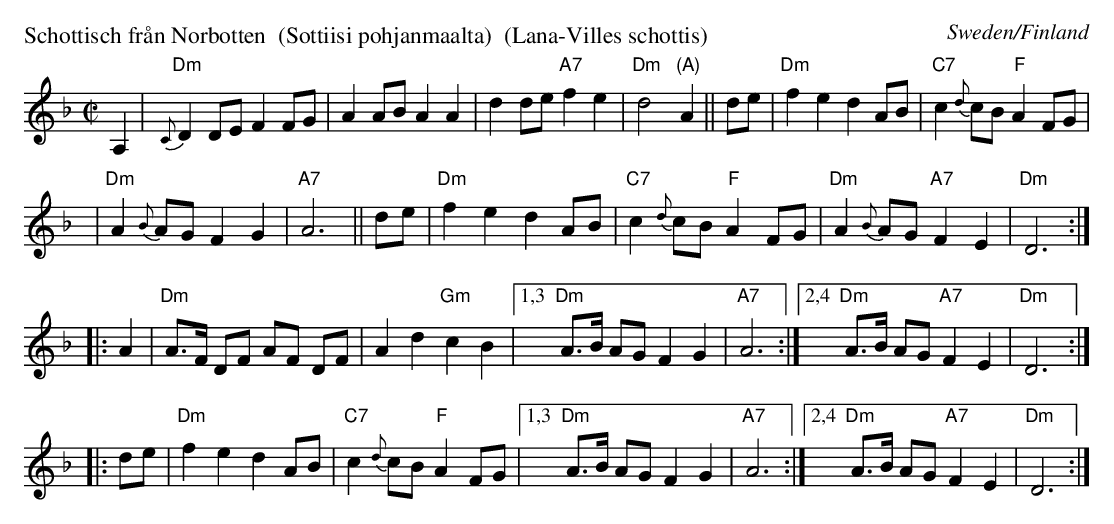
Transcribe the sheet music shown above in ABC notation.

X:1
P: Schottisch fr\aan Norbotten  (Sottiisi pohjanmaalta)  (Lana-Villes schottis)
O: Sweden/Finland
M: C|
L: 1/8
K: Dm
A,2 \
| "Dm"{C}D2 DE F2 FG | A2 AB A2 A2 | d2 de "A7"f2 e2 | "Dm"d4 "(A)"A2 || de | "Dm"f2 e2 d2 AB | "C7"c2 {d}cB "F"A2 FG |
y3\
| "Dm"A2 {B}AG F2 G2 | "A7"A6 || de | "Dm"f2 e2 d2 AB | "C7"c2 {d}cB "F"A2 FG | "Dm"A2 {B}AG "A7"F2 E2 | "Dm"D6 :|
|: A2 \
| "Dm"A>F DF AF DF | A2 d2 "Gm"c2 B2 |1,3 "Dm"A>B AG F2 G2 | "A7"A6 :|2,4 "Dm"A>B AG "A7"F2 E2 | "Dm"D6 :|
|: de \
| "Dm"f2 e2 d2 AB | "C7"c2 {d}cB "F"A2 FG |1,3 "Dm"A>B AG F2 G2 | "A7"A6 :|2,4 "Dm"A>B AG "A7"F2 E2 | "Dm"D6 :|
